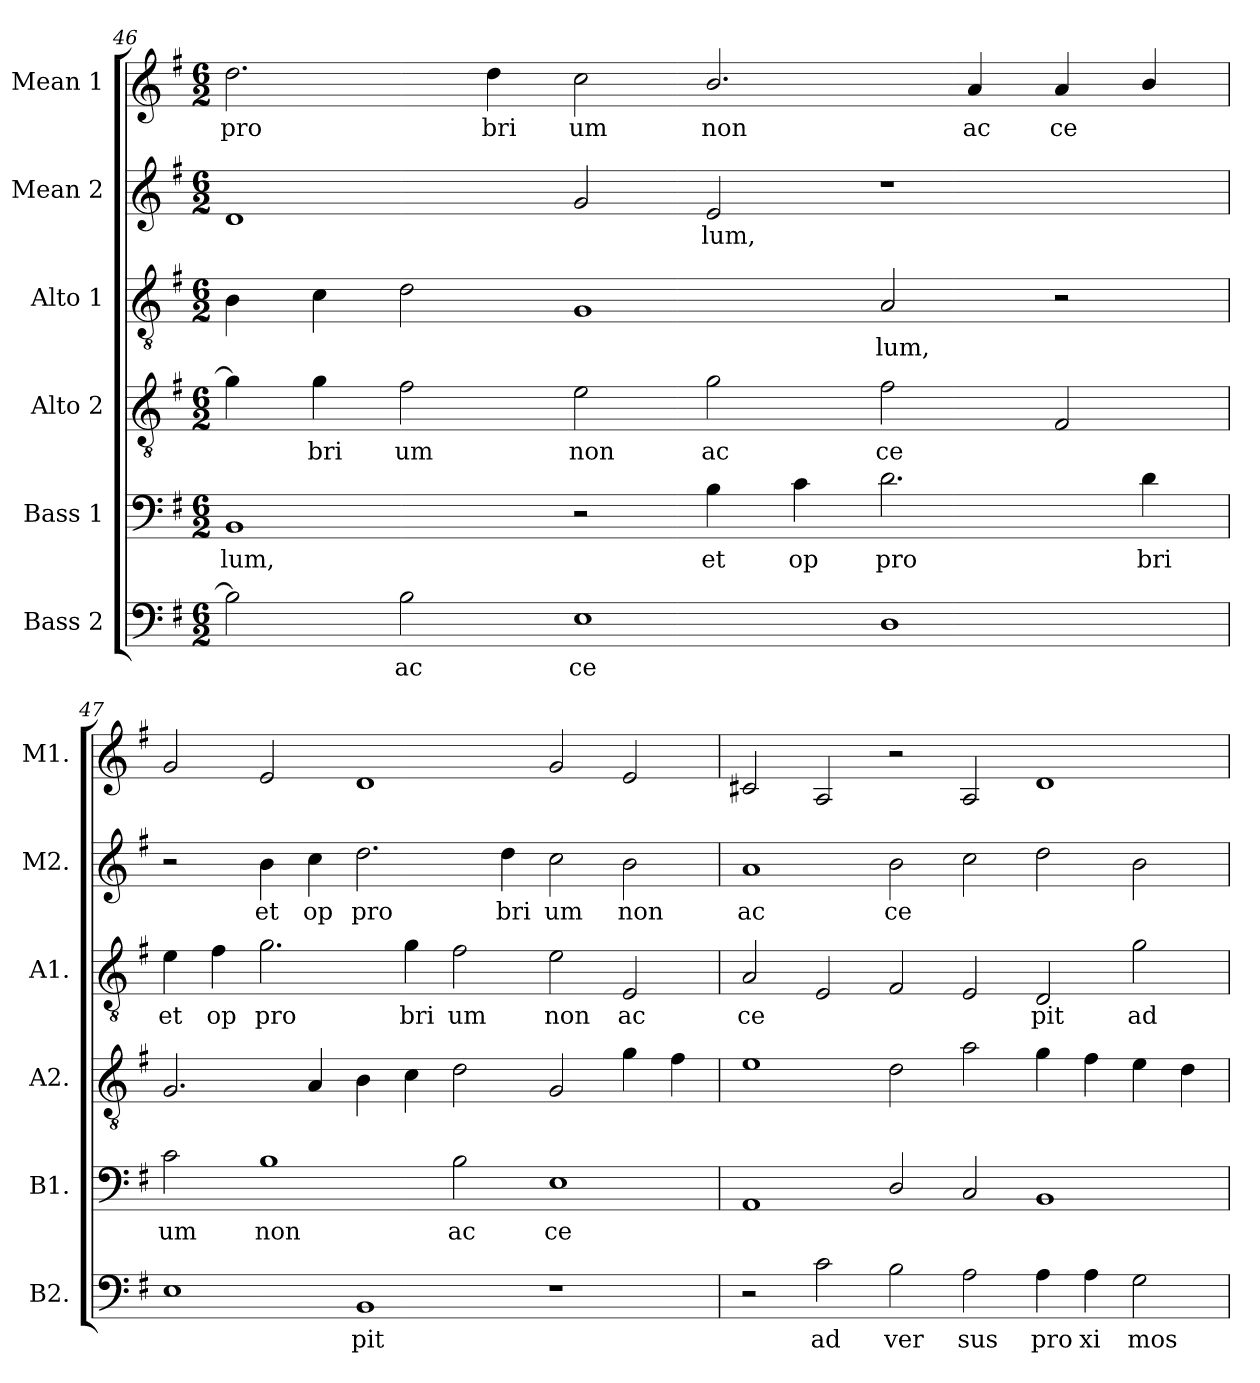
**kern	**text	**kern	**text	**kern	**text	**kern	**text	**kern	**text	**kern	**text
*part6	*part6	*part5	*part5	*part4	*part4	*part3	*part3	*part2	*part2	*part1	*part1
*staff6	*staff6	*staff5	*staff5	*staff4	*staff4	*staff3	*staff3	*staff2	*staff2	*staff1	*staff1
*I"Bass 2	*	*I"Bass 1	*	*I"Alto 2	*	*I"Alto 1	*	*I"Mean 2	*	*I"Mean 1	*
*I'B2.	*	*I'B1.	*	*I'A2.	*	*I'A1.	*	*I'M2.	*	*I'M1.	*
*clefF4	*	*clefF4	*	*clefGv2	*	*clefGv2	*	*clefG2	*	*clefG2	*
*	*	*	*	*ITrd7c12	*	*ITrd7c12	*	*	*	*	*
*k[f#]	*	*k[f#]	*	*k[f#]	*	*k[f#]	*	*k[f#]	*	*k[f#]	*
*G:	*	*G:	*	*G:	*	*G:	*	*G:	*	*G:	*
*M6/2	*	*M6/2	*	*M6/2	*	*M6/2	*	*M6/2	*	*M6/2	*
=46	=46	=46	=46	=46	=46	=46	=46	=46	=46	=46	=46
!	!	!	!LO:LY:b:color=#000000	!	!	!	!	!	!	!	!
!	!	!	!	!	!	!	!	!	!	!	!LO:LY:b:color=#000000
2Bi\]	.	1BBi	lum,	4Gi\]	.	4BBi\	.	1di	.	2.ddi\	pro
!	!	!	!	!	!LO:LY:b:color=#000000	!	!	!	!	!	!
.	.	.	.	4Gi\	bri	4Ci\	.	.	.	.	.
!	!LO:LY:b:color=#000000	!	!	!	!	!	!	!	!	!	!
!	!	!	!	!	!LO:LY:b:color=#000000	!	!	!	!	!	!
2Bi\	ac	.	.	2F#i\	um	2Di\	.	.	.	.	.
!	!	!	!	!	!	!	!	!	!	!	!LO:LY:b:color=#000000
.	.	.	.	.	.	.	.	.	.	4ddi\	bri
!	!LO:LY:b:color=#000000	!	!	!	!	!	!	!	!	!	!
!	!	!	!	!	!LO:LY:b:color=#000000	!	!	!	!	!	!
!	!	!	!	!	!	!	!	!	!	!	!LO:LY:b:color=#000000
1Ei	ce	2r	.	2Ei\	non	1GGi	.	2gi/	.	2cci\	um
!	!	!	!LO:LY:b:color=#000000	!	!	!	!	!	!	!	!
!	!	!	!	!	!LO:LY:b:color=#000000	!	!	!	!	!	!
!	!	!	!	!	!	!	!	!	!LO:LY:b:color=#000000	!	!
!	!	!	!	!	!	!	!	!	!	!	!LO:LY:b:color=#000000
.	.	4Bi\	et	2Gi\	ac	.	.	2ei/	lum,	2.bi/	non
!	!	!	!LO:LY:b:color=#000000	!	!	!	!	!	!	!	!
.	.	4ci\	op	.	.	.	.	.	.	.	.
!	!	!	!LO:LY:b:color=#000000	!	!	!	!	!	!	!	!
!	!	!	!	!	!LO:LY:b:color=#000000	!	!	!	!	!	!
!	!	!	!	!	!	!	!LO:LY:b:color=#000000	!	!	!	!
1Di	.	2.di\	pro	2F#i\	ce	2AAi/	lum,	1r	.	.	.
!	!	!	!	!	!	!	!	!	!	!	!LO:LY:b:color=#000000
.	.	.	.	.	.	.	.	.	.	4ai/	ac
!	!	!	!	!	!	!	!	!	!	!	!LO:LY:b:color=#000000
.	.	.	.	2FF#i/	.	2r	.	.	.	4ai/	ce
!	!	!	!LO:LY:b:color=#000000	!	!	!	!	!	!	!	!
.	.	4di\	bri	.	.	.	.	.	.	4bi/	.
=47	=47	=47	=47	=47	=47	=47	=47	=47	=47	=47	=47
!	!	!	!LO:LY:b:color=#000000	!	!	!	!	!	!	!	!
!	!	!	!	!	!	!	!LO:LY:b:color=#000000	!	!	!	!
1Ei	.	2ci\	um	2.GGi/	.	4Ei\	et	2r	.	2gi/	.
!	!	!	!	!	!	!	!LO:LY:b:color=#000000	!	!	!	!
.	.	.	.	.	.	4F#i\	op	.	.	.	.
!	!	!	!LO:LY:b:color=#000000	!	!	!	!	!	!	!	!
!	!	!	!	!	!	!	!LO:LY:b:color=#000000	!	!	!	!
!	!	!	!	!	!	!	!	!	!LO:LY:b:color=#000000	!	!
.	.	1Bi	non	.	.	2.Gi\	pro	4bi\	et	2ei/	.
!	!	!	!	!	!	!	!	!	!LO:LY:b:color=#000000	!	!
.	.	.	.	4AAi/	.	.	.	4cci\	op	.	.
!	!LO:LY:b:color=#000000	!	!	!	!	!	!	!	!	!	!
!	!	!	!	!	!	!	!	!	!LO:LY:b:color=#000000	!	!
1BBi	pit	.	.	4BBi\	.	.	.	2.ddi\	pro	1di	.
!	!	!	!	!	!	!	!LO:LY:b:color=#000000	!	!	!	!
.	.	.	.	4Ci\	.	4Gi\	bri	.	.	.	.
!	!	!	!LO:LY:b:color=#000000	!	!	!	!	!	!	!	!
!	!	!	!	!	!	!	!LO:LY:b:color=#000000	!	!	!	!
.	.	2Bi\	ac	2Di\	.	2F#i\	um	.	.	.	.
!	!	!	!	!	!	!	!	!	!LO:LY:b:color=#000000	!	!
.	.	.	.	.	.	.	.	4ddi\	bri	.	.
!	!	!	!LO:LY:b:color=#000000	!	!	!	!	!	!	!	!
!	!	!	!	!	!	!	!LO:LY:b:color=#000000	!	!	!	!
!	!	!	!	!	!	!	!	!	!LO:LY:b:color=#000000	!	!
1r	.	1Ei	ce	2GGi/	.	2Ei\	non	2cci\	um	2gi/	.
!	!	!	!	!	!	!	!LO:LY:b:color=#000000	!	!	!	!
!	!	!	!	!	!	!	!	!	!LO:LY:b:color=#000000	!	!
.	.	.	.	4Gi\	.	2EEi/	ac	2bi\	non	2ei/	.
.	.	.	.	4F#i\	.	.	.	.	.	.	.
!!LO:PB:g=z
=48	=48	=48	=48	=48	=48	=48	=48	=48	=48	=48	=48
!	!	!	!	!	!	!	!LO:LY:b:color=#000000	!	!	!	!
!	!	!	!	!	!	!	!	!	!LO:LY:b:color=#000000	!	!
2r	.	1AAi	.	1Ei	.	2AAi/	ce	1ai	ac	2c#Xi/	.
!	!LO:LY:b:color=#000000	!	!	!	!	!	!	!	!	!	!
2ci\	ad	.	.	.	.	2EEi/	.	.	.	2Ai/	.
!	!LO:LY:b:color=#000000	!	!	!	!	!	!	!	!	!	!
!	!	!	!	!	!	!	!	!	!LO:LY:b:color=#000000	!	!
2Bi\	ver	2Di/	.	2Di\	.	2FF#i/	.	2bi\	ce	2r	.
!	!LO:LY:b:color=#000000	!	!	!	!	!	!	!	!	!	!
2Ai\	sus	2Ci/	.	2Ai\	.	2EEi/	.	2cci\	.	2Ai/	.
!	!LO:LY:b:color=#000000	!	!	!	!	!	!	!	!	!	!
!	!	!	!	!	!	!	!LO:LY:b:color=#000000	!	!	!	!
4Ai\	pro	1BBi	.	4Gi\	.	2DDi/	pit	2ddi\	.	1di	.
!	!LO:LY:b:color=#000000	!	!	!	!	!	!	!	!	!	!
4Ai\	xi	.	.	4F#i\	.	.	.	.	.	.	.
!	!LO:LY:b:color=#000000	!	!	!	!	!	!	!	!	!	!
!	!	!	!	!	!	!	!LO:LY:b:color=#000000	!	!	!	!
2Gi\	mos	.	.	4Ei\	.	2Gi\	ad	2bi\	.	.	.
.	.	.	.	4Di\	.	.	.	.	.	.	.
=	=	=	=	=	=	=	=	=	=	=	=
*-	*-	*-	*-	*-	*-	*-	*-	*-	*-	*-	*-
